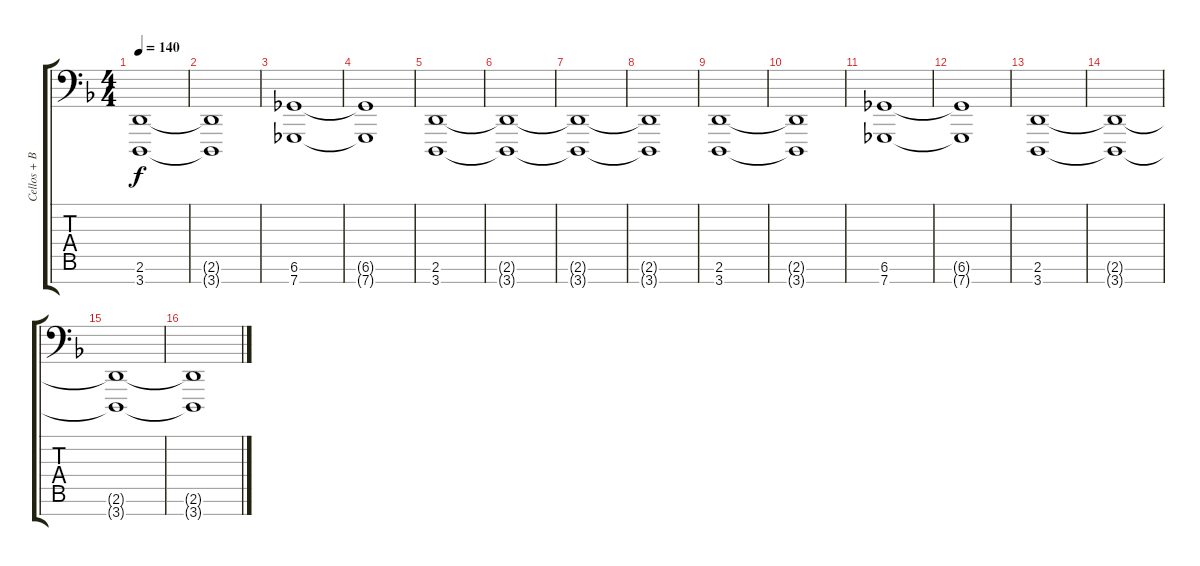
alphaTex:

\track ("Cellos + Basses" "Cellos + B") {instrument stringensemble1}
\staff {score tabs}
\tuning (E4 B3 G3 D3 A2 C2 B0) {hide}
\ts (4 4)
\tempo 140
\clef f4
\ks dminor
(2.6 3.7).1{dy f} |
(2.6{t} 3.7{t}).1 |
(6.6 7.7).1 |
(6.6{t} 7.7{t}).1 |
(2.6 3.7).1 |
(2.6{t} 3.7{t}).1 |
(2.6{t} 3.7{t}).1 |
(2.6{t} 3.7{t}).1 |
(2.6 3.7).1 |
(2.6{t} 3.7{t}).1 |
(6.6 7.7).1 |
(6.6{t} 7.7{t}).1 |
(2.6 3.7).1 |
(2.6{t} 3.7{t}).1 |
(2.6{t} 3.7{t}).1 |
(2.6{t} 3.7{t}).1
